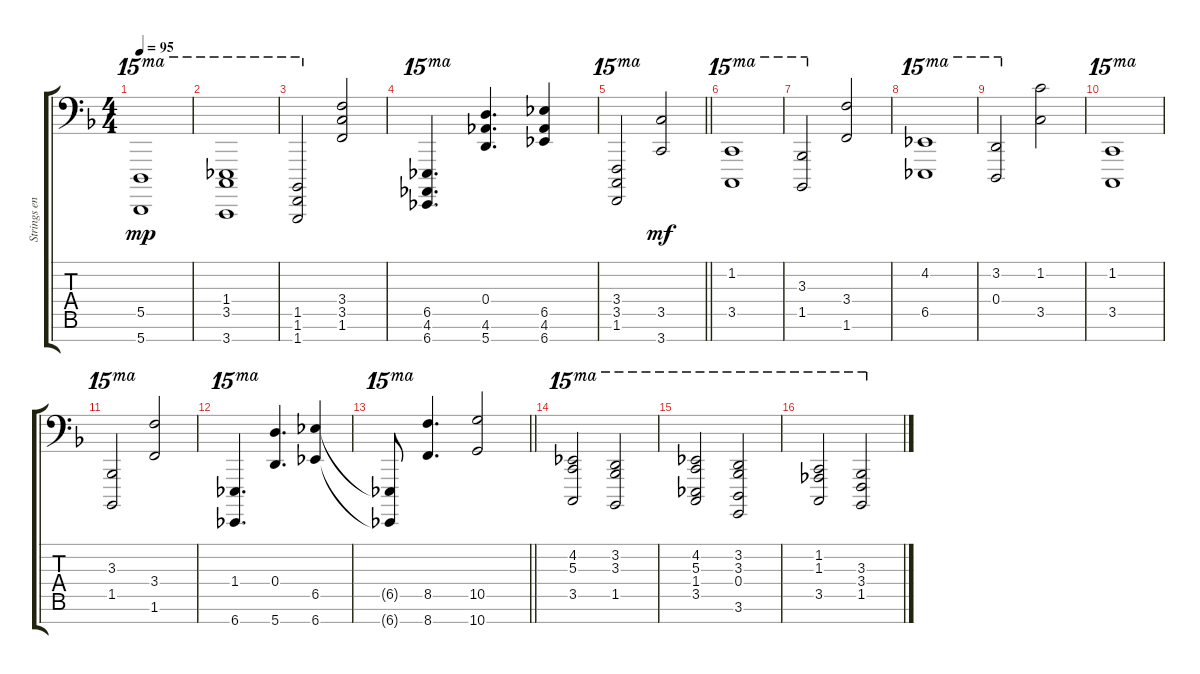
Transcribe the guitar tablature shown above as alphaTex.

\track ("Strings ensemble" "Strings en") {instrument stringensemble2}
\staff {score tabs}
\tuning (E4 B3 G3 D3 A2 E2 A1) {hide}
\ts (4 4)
\tempo 95
\clef f4
\ks f
(5.5 5.7).1{ot 15ma dy mp} |
(1.4 3.5 3.7).1{ot 15ma} |
(1.5 1.6 1.7).2{ot 15ma} (3.4 3.5 1.6).2 |
(6.5 4.6 6.7).4{d ot 15ma} (0.4 4.6 5.7).4{d} (6.5 4.6 6.7).4 |
\barLineRight lightlight
(3.4 3.5 1.6).2{ot 15ma} (3.5 3.7).2{dy mf} |
(1.2 3.5).1{ot 15ma} |
(3.3 1.5).2{ot 15ma} (3.4 1.6).2 |
(4.2 6.5).1{ot 15ma} |
(3.2 0.4).2{ot 15ma} (1.2 3.5).2 |
(1.2 3.5).1{ot 15ma} |
(3.3 1.5).2{ot 15ma} (3.4 1.6).2 |
(1.4 6.7).4{d ot 15ma} (0.4 5.7).4{d} (6.5 6.7).4 |
\barLineRight lightlight
(6.5{t} 6.7{t}).8{ot 15ma} (8.5 8.7).4{d} (10.5 10.7).2 |
(4.2 5.3 3.5).2{ot 15ma} (3.2 3.3 1.5).2{ot 15ma} |
(4.2 5.3 1.4 3.5).2{ot 15ma} (3.2 3.3 0.4 3.6).2{ot 15ma} |
(1.2 1.3 3.5).2{ot 15ma} (3.3 3.4 1.5).2{ot 15ma}
